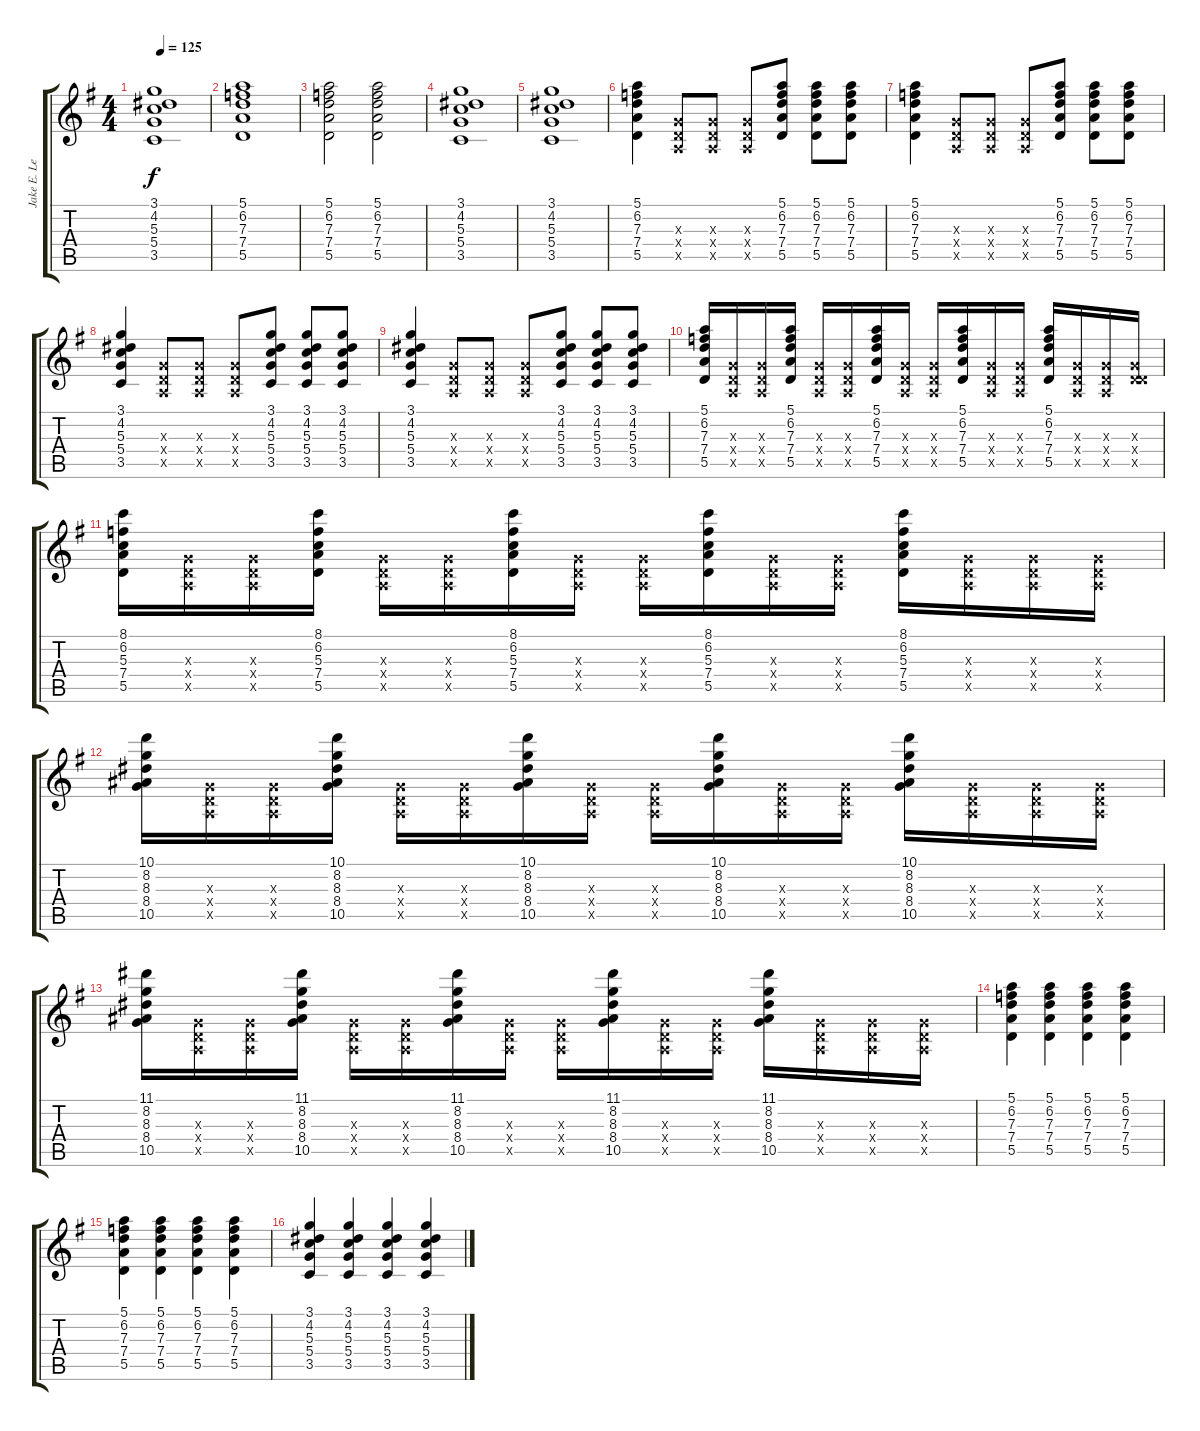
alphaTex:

\track ("Jake E. Lee" "Jake E. Le") {instrument distortionguitar}
\staff {score tabs}
\tuning (E4 B3 G3 D3 A2 E2) {hide}
\ts (4 4)
\tempo 125
\clef g2
\ks eminor
(3.1 4.2 5.3 5.4 3.5).1{dy f} |
(5.1 6.2 7.3 7.4 5.5).1 |
(5.1 6.2 7.3 7.4 5.5).2 (5.1 6.2 7.3 7.4 5.5).2 |
(3.1 4.2 5.3 5.4 3.5).1 |
(3.1 4.2 5.3 5.4 3.5).1 |
(5.1 6.2 7.3 7.4 5.5).4 (0.3{x} 0.4{x} 0.5{x}).8 (0.3{x} 0.4{x} 0.5{x}).8 (0.3{x} 0.4{x} 0.5{x}).8 (5.1 6.2 7.3 7.4 5.5).8 (5.1 6.2 7.3 7.4 5.5).8 (5.1 6.2 7.3 7.4 5.5).8 |
(5.1 6.2 7.3 7.4 5.5).4 (0.3{x} 0.4{x} 0.5{x}).8 (0.3{x} 0.4{x} 0.5{x}).8 (0.3{x} 0.4{x} 0.5{x}).8 (5.1 6.2 7.3 7.4 5.5).8 (5.1 6.2 7.3 7.4 5.5).8 (5.1 6.2 7.3 7.4 5.5).8 |
(3.1 4.2 5.3 5.4 3.5).4 (0.3{x} 0.4{x} 0.5{x}).8 (0.3{x} 0.4{x} 0.5{x}).8 (0.3{x} 0.4{x} 0.5{x}).8 (3.1 4.2 5.3 5.4 3.5).8 (3.1 4.2 5.3 5.4 3.5).8 (3.1 4.2 5.3 5.4 3.5).8 |
(3.1 4.2 5.3 5.4 3.5).4 (0.3{x} 0.4{x} 0.5{x}).8 (0.3{x} 0.4{x} 0.5{x}).8 (0.3{x} 0.4{x} 0.5{x}).8 (3.1 4.2 5.3 5.4 3.5).8 (3.1 4.2 5.3 5.4 3.5).8 (3.1 4.2 5.3 5.4 3.5).8 |
(5.1 6.2 7.3 7.4 5.5).16 (0.3{x} 0.4{x} 0.5{x}).16 (0.3{x} 0.4{x} 0.5{x}).16 (5.1 6.2 7.3 7.4 5.5).16 (0.3{x} 0.4{x} 0.5{x}).16 (0.3{x} 0.4{x} 0.5{x}).16 (5.1 6.2 7.3 7.4 5.5).16 (0.3{x} 0.4{x} 0.5{x}).16 (0.3{x} 0.4{x} 0.5{x}).16 (5.1 6.2 7.3 7.4 5.5).16 (0.3{x} 0.4{x} 0.5{x}).16 (0.3{x} 0.4{x} 0.5{x}).16 (5.1 6.2 7.3 7.4 5.5).16 (0.3{x} 0.4{x} 0.5{x}).16 (0.3{x} 0.4{x} 0.5{x}).16 (0.3{x} 0.4{x} 5.5{x}).16 |
(8.1 6.2 5.3 7.4 5.5).16 (0.3{x} 0.4{x} 0.5{x}).16 (0.3{x} 0.4{x} 0.5{x}).16 (8.1 6.2 5.3 7.4 5.5).16 (0.3{x} 0.4{x} 0.5{x}).16 (0.3{x} 0.4{x} 0.5{x}).16 (8.1 6.2 5.3 7.4 5.5).16 (0.3{x} 0.4{x} 0.5{x}).16 (0.3{x} 0.4{x} 0.5{x}).16 (8.1 6.2 5.3 7.4 5.5).16 (0.3{x} 0.4{x} 0.5{x}).16 (0.3{x} 0.4{x} 0.5{x}).16 (8.1 6.2 5.3 7.4 5.5).16 (0.3{x} 0.4{x} 0.5{x}).16 (0.3{x} 0.4{x} 0.5{x}).16 (0.3{x} 0.4{x} 0.5{x}).16 |
(10.1 8.2 8.3 8.4 10.5).16 (0.3{x} 0.4{x} 0.5{x}).16 (0.3{x} 0.4{x} 0.5{x}).16 (10.1 8.2 8.3 8.4 10.5).16 (0.3{x} 0.4{x} 0.5{x}).16 (0.3{x} 0.4{x} 0.5{x}).16 (10.1 8.2 8.3 8.4 10.5).16 (0.3{x} 0.4{x} 0.5{x}).16 (0.3{x} 0.4{x} 0.5{x}).16 (10.1 8.2 8.3 8.4 10.5).16 (0.3{x} 0.4{x} 0.5{x}).16 (0.3{x} 0.4{x} 0.5{x}).16 (10.1 8.2 8.3 8.4 10.5).16 (0.3{x} 0.4{x} 0.5{x}).16 (0.3{x} 0.4{x} 0.5{x}).16 (0.3{x} 0.4{x} 0.5{x}).16 |
(11.1 8.2 8.3 8.4 10.5).16 (0.3{x} 0.4{x} 0.5{x}).16 (0.3{x} 0.4{x} 0.5{x}).16 (11.1 8.2 8.3 8.4 10.5).16 (0.3{x} 0.4{x} 0.5{x}).16 (0.3{x} 0.4{x} 0.5{x}).16 (11.1 8.2 8.3 8.4 10.5).16 (0.3{x} 0.4{x} 0.5{x}).16 (0.3{x} 0.4{x} 0.5{x}).16 (11.1 8.2 8.3 8.4 10.5).16 (0.3{x} 0.4{x} 0.5{x}).16 (0.3{x} 0.4{x} 0.5{x}).16 (11.1 8.2 8.3 8.4 10.5).16 (0.3{x} 0.4{x} 0.5{x}).16 (0.3{x} 0.4{x} 0.5{x}).16 (0.3{x} 0.4{x} 0.5{x}).16 |
(5.1 6.2 7.3 7.4 5.5).4 (5.1 6.2 7.3 7.4 5.5).4 (5.1 6.2 7.3 7.4 5.5).4 (5.1 6.2 7.3 7.4 5.5).4 |
(5.1 6.2 7.3 7.4 5.5).4 (5.1 6.2 7.3 7.4 5.5).4 (5.1 6.2 7.3 7.4 5.5).4 (5.1 6.2 7.3 7.4 5.5).4 |
(3.1 4.2 5.3 5.4 3.5).4 (3.1 4.2 5.3 5.4 3.5).4 (3.1 4.2 5.3 5.4 3.5).4 (3.1 4.2 5.3 5.4 3.5).4
